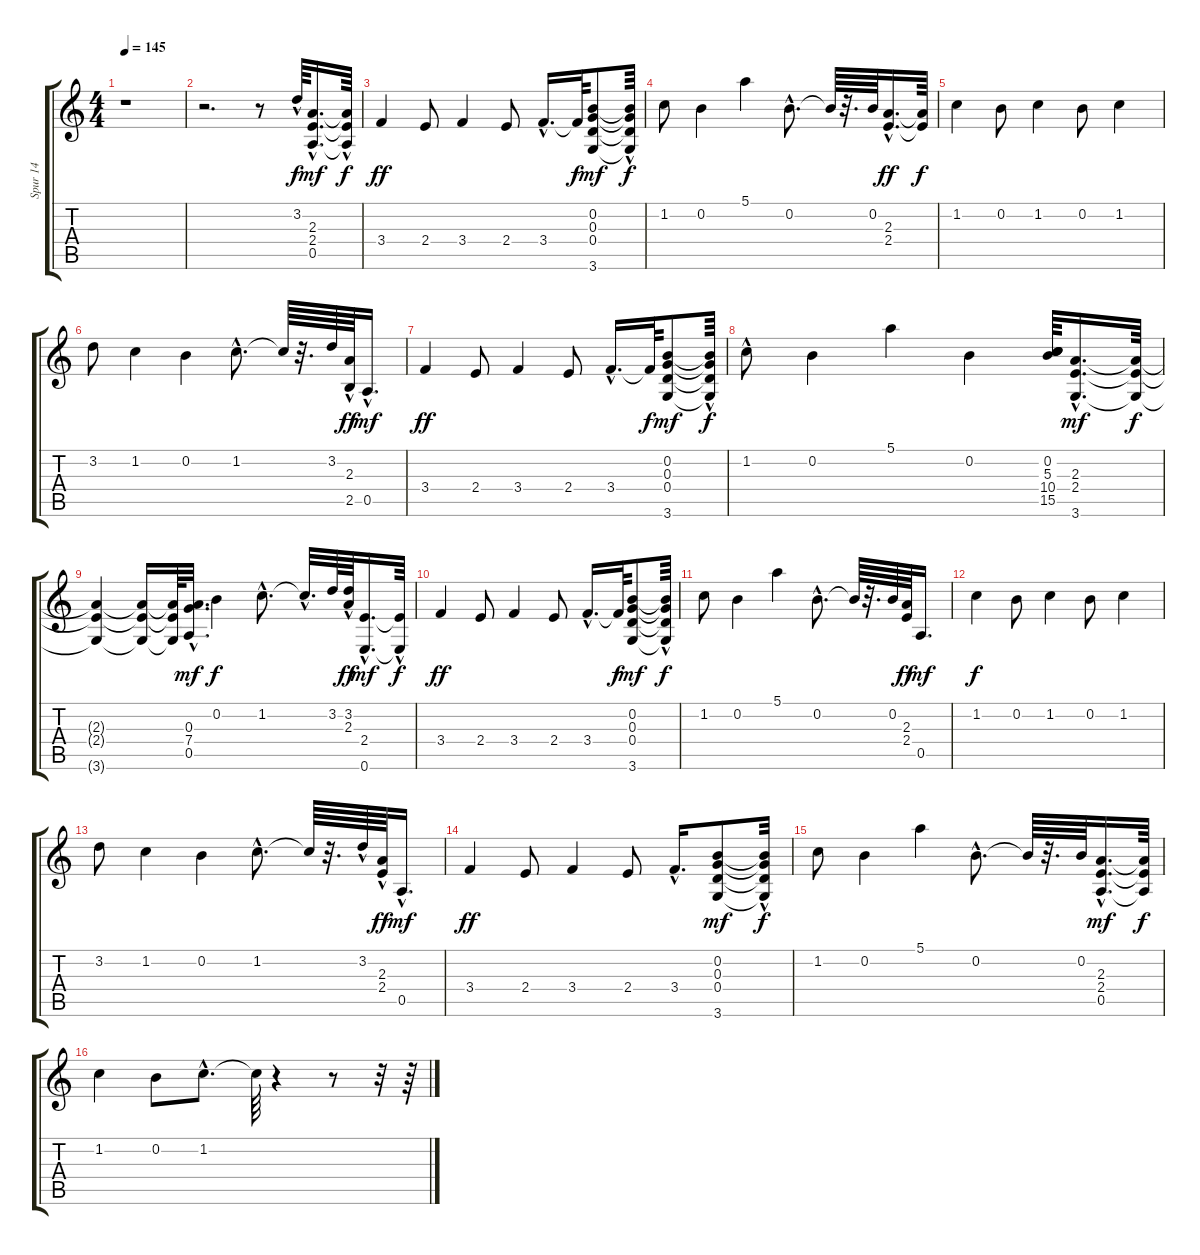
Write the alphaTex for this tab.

\track ("Spur 14" "Spur 14") {instrument overdrivenguitar}
\staff {score tabs}
\tuning (E4 B3 G3 D3 A2 E2) {hide}
\ts (4 4)
\tempo 145
\clef g2
\ks c
r.1{dy f} |
r.2{d} r.8 3.2{hac}.64 (2.3{hac} 2.4{hac} 0.5{hac}).16{d dy mf} (2.3{hac t} 2.4{t} 0.5{hac t}).64{dy f} |
3.4.4{dy ff} 2.4.8 3.4.4 2.4.8 3.4{hac}.16{d} 3.4{t}.64{dy f} (0.2 0.3 0.4 3.6).8{dy mf} (0.2{t} 0.3{hac t} 0.4{hac t} 3.6{hac t}).64{dy f} |
1.2.8 0.2.4 5.1.4 0.2{hac}.8{d} 0.2{t}.64 r.32{d} 0.2.64 (2.3{hac} 2.4{hac}).16{d dy ff} (2.3{t} 2.4{t}).64{dy f} |
1.2.4 0.2.8 1.2.4 0.2.8 1.2.4 |
3.2.8 1.2.4 0.2.4 1.2{hac}.8{d} 1.2{t}.64 r.32{d} 3.2.64 (2.3{hac} 2.5{hac}).64{dy ff} 0.5{hac}.16{d dy mf} |
3.4.4{dy ff} 2.4.8 3.4.4 2.4.8 3.4{hac}.16{d} 3.4{t}.64{dy f} (0.2 0.3 0.4 3.6).8{dy mf} (0.2{t} 0.3{t} 0.4{hac t} 3.6{hac t}).64{dy f} |
1.2{hac}.8 0.2.4 5.1.4 0.2.4 (0.2 5.3 10.4 15.5).64 (2.3{hac} 2.4{hac} 3.6{hac}).16{d dy mf} (2.3{t} 2.4{t} 3.6{t}).64{dy f} |
(2.3{t} 2.4{t} 3.6{t}).4 (2.3{t} 2.4{t} 3.6{t}).16 (2.3{t} 2.4{t} 3.6{t}).64 (0.3{hac} 7.4 0.5).32{d dy mf} 0.2.4{dy f} 1.2{hac}.8{d} 1.2{hac t}.32{d} 3.2.64 (3.2{hac} 2.3{hac}).64{dy ff} (2.4{hac} 0.6{hac}).16{d dy mf} (2.4{t} 0.6{hac t}).64{dy f} |
3.4.4{dy ff} 2.4.8 3.4.4 2.4.8 3.4{hac}.16{d} 3.4{t}.64{dy f} (0.2 0.3 0.4 3.6).8{dy mf} (0.2{t} 0.3{hac t} 0.4{hac t} 3.6{hac t}).64{dy f} |
1.2.8 0.2.4 5.1.4 0.2{hac}.8{d} 0.2{t}.64 r.32{d} 0.2.64 (2.3 2.4).64{dy ff} 0.5.16{d dy mf} |
1.2.4{dy f} 0.2.8 1.2.4 0.2.8 1.2.4 |
3.2.8 1.2.4 0.2.4 1.2{hac}.8{d} 1.2{t}.64 r.32{d} 3.2{hac}.64 (2.3{hac} 2.4{hac}).64{dy ff} 0.5{hac}.16{d dy mf} |
3.4.4{dy ff} 2.4.8 3.4.4 2.4.8 3.4{hac}.16{d} (0.2 0.3 0.4 3.6).8{dy mf} (0.2{t} 0.3{hac t} 0.4{hac t} 3.6{hac t}).32{dy f} |
1.2.8 0.2.4 5.1.4 0.2{hac}.8{d} 0.2{t}.64 r.32{d} 0.2.64 (2.3{hac} 2.4{hac} 0.5{hac}).16{d dy mf} (2.3{t} 2.4{t} 0.5{t}).64{dy f} |
1.2.4 0.2.8 1.2{hac}.8{d} 1.2{t}.64 r.4 r.8 r.32 r.64
